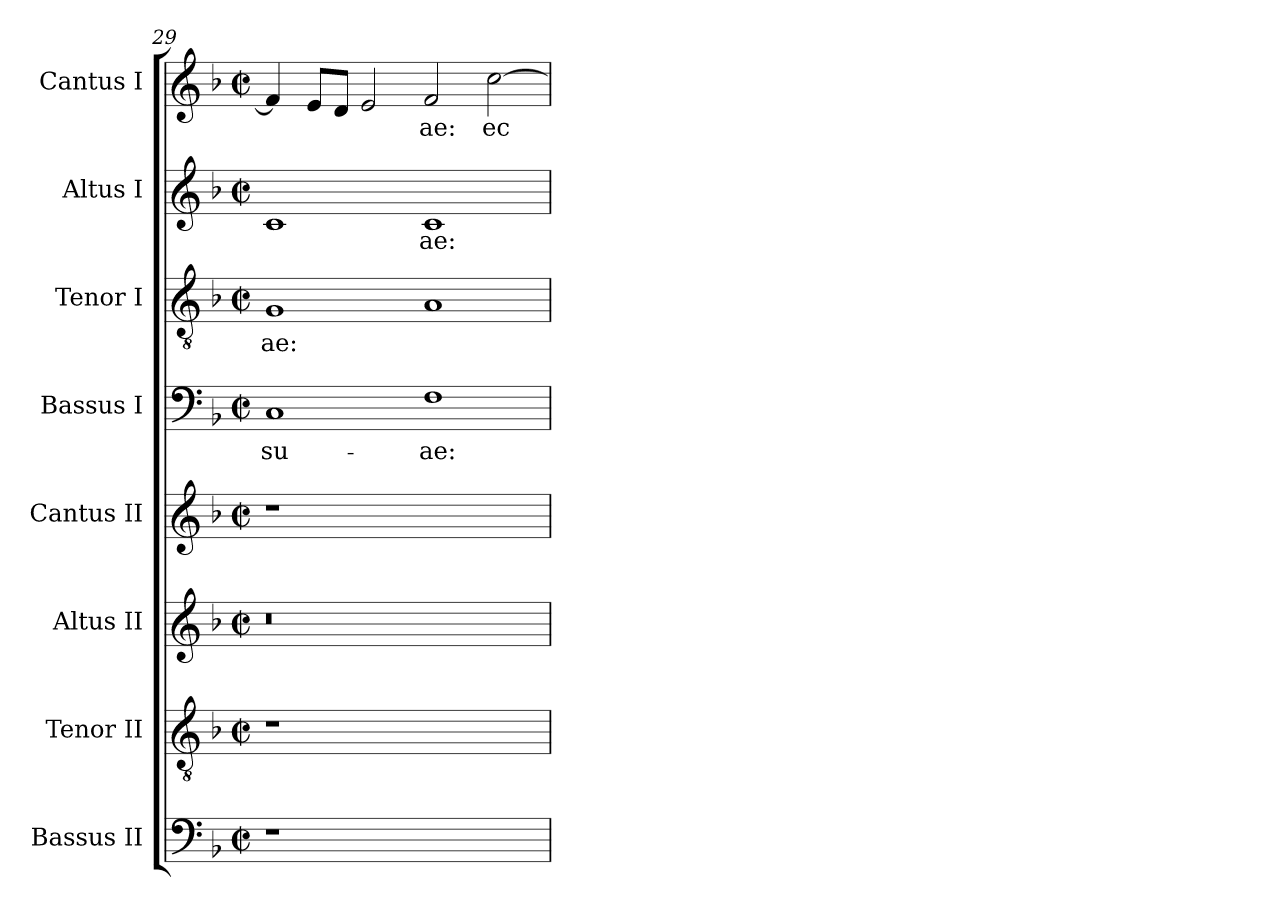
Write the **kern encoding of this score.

**kern	**kern	**kern	**kern	**kern	**text	**kern	**text	**kern	**text	**kern	**text
*part8	*part7	*part6	*part5	*part4	*part4	*part3	*part3	*part2	*part2	*part1	*part1
*staff8	*staff7	*staff6	*staff5	*staff4	*staff4	*staff3	*staff3	*staff2	*staff2	*staff1	*staff1
*I"Bassus II	*I"Tenor II	*I"Altus II	*I"Cantus II	*I"Bassus I	*	*I"Tenor I	*	*I"Altus I	*	*I"Cantus I	*
*clefF4	*clefGv2	*clefG2	*clefG2	*clefF4	*	*clefGv2	*	*clefG2	*	*clefG2	*
*k[b-]	*k[b-]	*k[b-]	*k[b-]	*k[b-]	*	*k[b-]	*	*k[b-]	*	*k[b-]	*
*F:	*F:	*F:	*F:	*F:	*	*F:	*	*F:	*	*F:	*
*M2/2	*M2/2	*M2/2	*M2/2	*M2/2	*	*M2/2	*	*M2/2	*	*M2/2	*
*met(c|)	*met(c|)	*met(c|)	*met(c|)	*met(c|)	*	*met(c|)	*	*met(c|)	*	*met(c|)	*
=29	=29	=29	=29	=29	=29	=29	=29	=29	=29	=29	=29
!	!	!	!	!	!LO:LY:b:cj	!	!LO:LY:b:cj	!	!LO:LY:b:cj	!	!LO:LY:b:cj
1r	1r	0r	1r	1C	su-	1G	-ae:	1c	.	4f/]	.
!	!	!	!	!	!	!	!	!	!	!	!LO:LY:b:cj
.	.	.	.	.	.	.	.	.	.	8e/L	.
!	!	!	!	!	!	!	!	!	!	!	!LO:LY:b:cj
.	.	.	.	.	.	.	.	.	.	8d/J	.
!	!	!	!	!	!	!	!	!	!	!	!LO:LY:b:cj
.	.	.	.	.	.	.	.	.	.	2e/	.
!	!	!	!	!	!LO:LY:b:cj	!	!LO:LY:b:cj	!	!LO:LY:b:cj	!	!LO:LY:b:cj
1ryy	1ryy	.	1ryy	1F	-ae:	1A	.	1c	ae:	2f/	ae:
!	!	!	!	!	!	!	!	!	!	!	!LO:LY:b:cj
.	.	.	.	.	.	.	.	.	.	[>2cc\	ec
=	=	=	=	=	=	=	=	=	=	=	=
*-	*-	*-	*-	*-	*-	*-	*-	*-	*-	*-	*-
